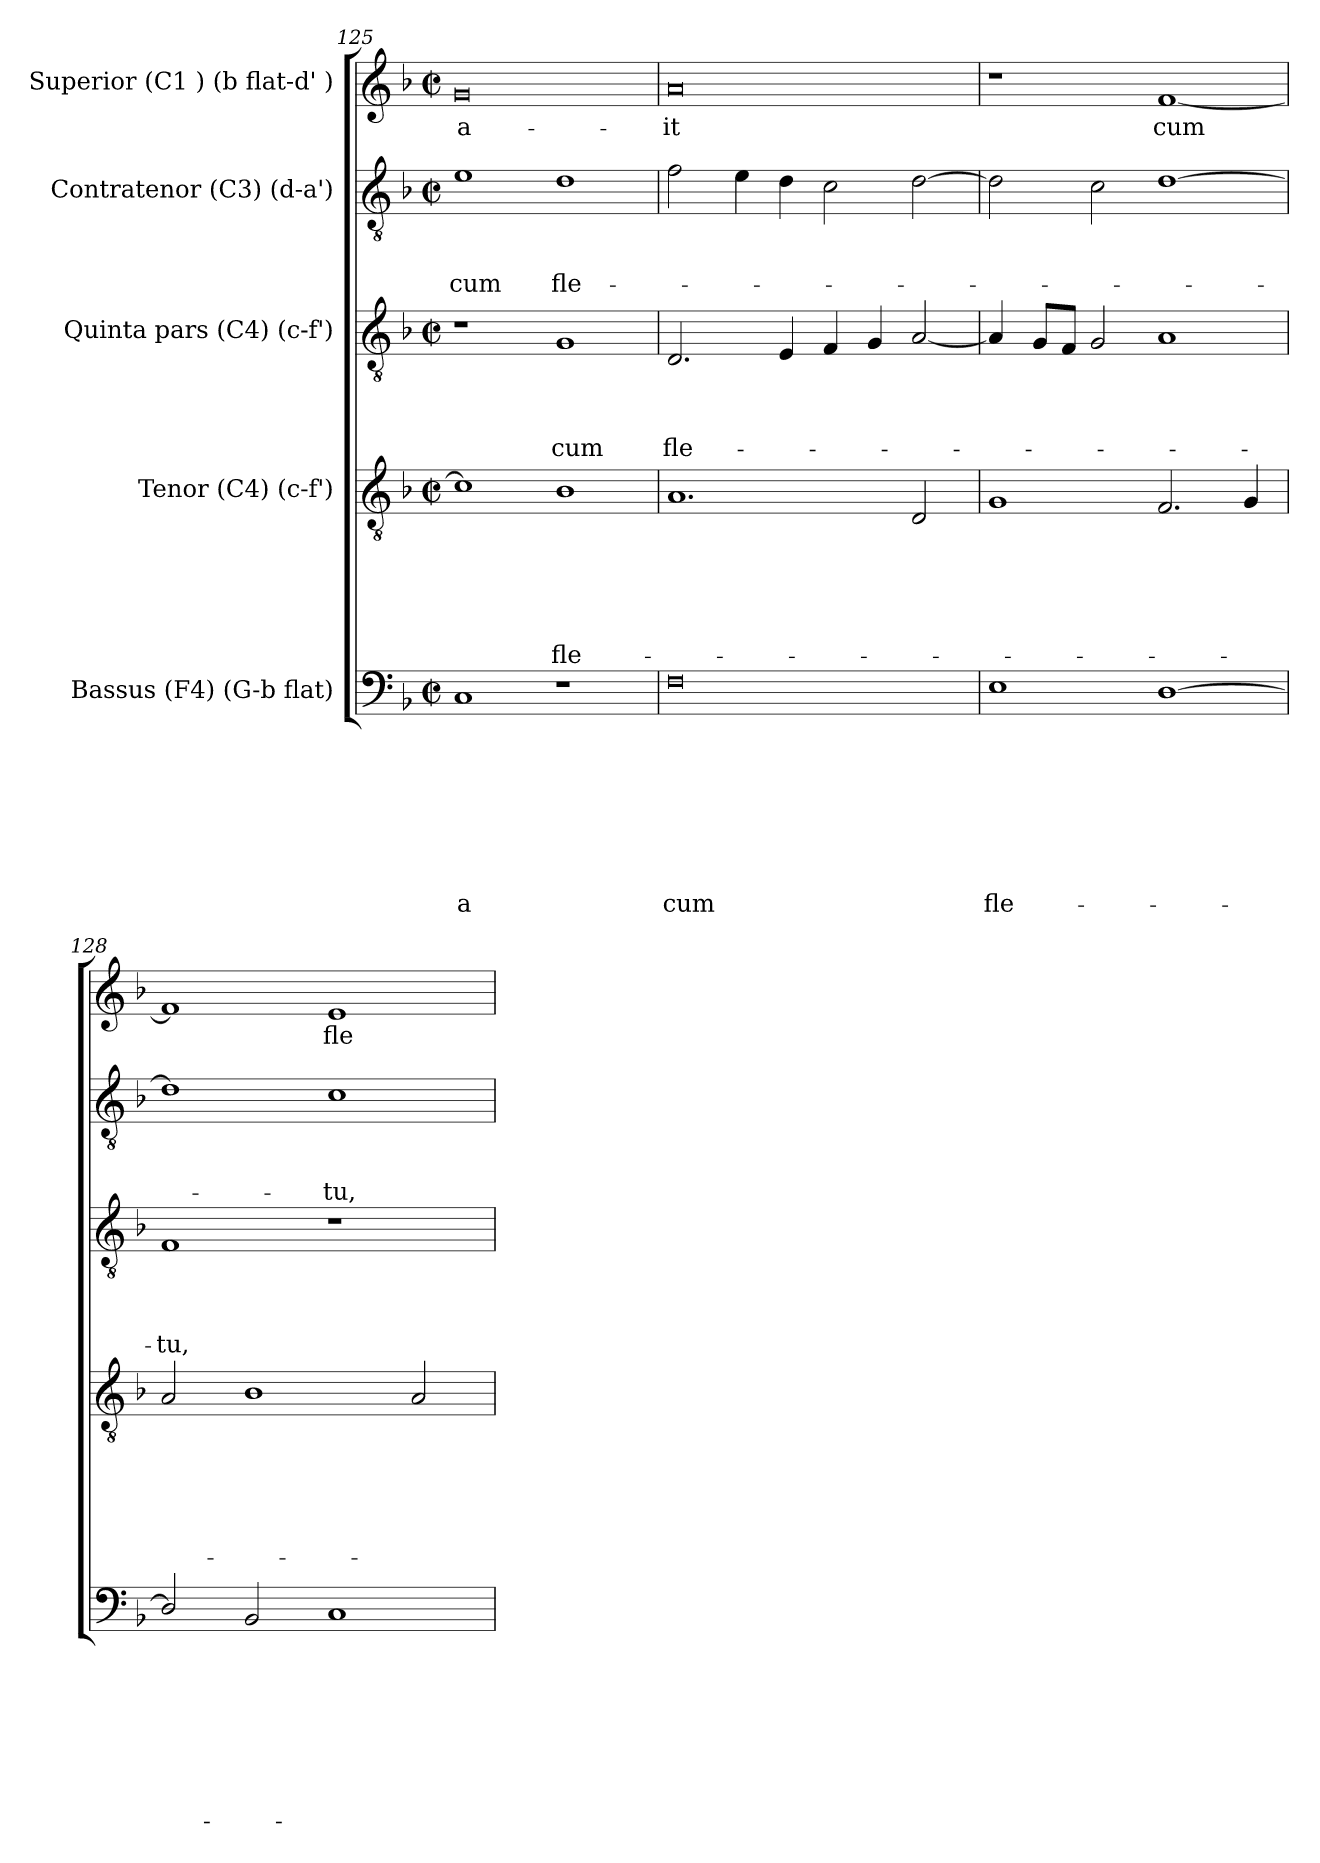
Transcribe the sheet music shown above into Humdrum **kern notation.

**kern	**text	**text	**text	**text	**text	**text	**text	**text	**kern	**text	**text	**text	**text	**text	**text	**kern	**text	**text	**text	**text	**kern	**text	**text	**text	**kern	**text
*part5	*part5	*part5	*part5	*part5	*part5	*part5	*part5	*part5	*part4	*part4	*part4	*part4	*part4	*part4	*part4	*part3	*part3	*part3	*part3	*part3	*part2	*part2	*part2	*part2	*part1	*part1
*staff5	*staff5	*staff5	*staff5	*staff5	*staff5	*staff5	*staff5	*staff5	*staff4	*staff4	*staff4	*staff4	*staff4	*staff4	*staff4	*staff3	*staff3	*staff3	*staff3	*staff3	*staff2	*staff2	*staff2	*staff2	*staff1	*staff1
*I"Bassus (F4) (G-b flat)	*	*	*	*	*	*	*	*	*I"Tenor (C4) (c-f')	*	*	*	*	*	*	*I"Quinta pars (C4) (c-f')	*	*	*	*	*I"Contratenor (C3) (d-a')	*	*	*	*I"Superior (C1 ) (b flat-d' )	*
*clefF4	*	*	*	*	*	*	*	*	*clefGv2	*	*	*	*	*	*	*clefGv2	*	*	*	*	*clefGv2	*	*	*	*clefG2	*
*k[b-]	*	*	*	*	*	*	*	*	*k[b-]	*	*	*	*	*	*	*k[b-]	*	*	*	*	*k[b-]	*	*	*	*k[b-]	*
*F:	*	*	*	*	*	*	*	*	*F:	*	*	*	*	*	*	*F:	*	*	*	*	*F:	*	*	*	*F:	*
*M2/2	*	*	*	*	*	*	*	*	*M2/2	*	*	*	*	*	*	*M2/2	*	*	*	*	*M2/2	*	*	*	*M2/2	*
*met(c|)	*	*	*	*	*	*	*	*	*met(c|)	*	*	*	*	*	*	*met(c|)	*	*	*	*	*met(c|)	*	*	*	*met(c|)	*
=125	=125	=125	=125	=125	=125	=125	=125	=125	=125	=125	=125	=125	=125	=125	=125	=125	=125	=125	=125	=125	=125	=125	=125	=125	=125	=125
!	!	!	!	!	!	!	!	!LO:LY:b:rj	!	!	!	!	!	!	!	!	!	!	!	!	!	!	!	!LO:LY:b	!	!LO:LY:b:rj
1C	.	.	.	.	.	.	.	-a	1c]	.	.	.	.	.	.	1r	.	.	.	.	1e	.	.	cum	0g	a-
!	!	!	!	!	!	!	!	!	!	!	!	!	!	!	!LO:LY:b	!	!	!	!	!LO:LY:b	!	!	!	!LO:LY:b	!	!
1r	.	.	.	.	.	.	.	.	1B-	.	.	.	.	.	fle-	1G	.	.	.	cum	1d	.	.	fle-	.	.
=126	=126	=126	=126	=126	=126	=126	=126	=126	=126	=126	=126	=126	=126	=126	=126	=126	=126	=126	=126	=126	=126	=126	=126	=126	=126	=126
!	!	!	!	!	!	!	!	!LO:LY:b	!	!	!	!	!	!	!	!	!	!	!	!LO:LY:b	!	!	!	!	!	!LO:LY:b:rj
0F	.	.	.	.	.	.	.	cum	1.A	.	.	.	.	.	.	2.D/	.	.	.	fle-	2f\	.	.	.	0a	-it
.	.	.	.	.	.	.	.	.	.	.	.	.	.	.	.	.	.	.	.	.	4e\	.	.	.	.	.
.	.	.	.	.	.	.	.	.	.	.	.	.	.	.	.	4E/	.	.	.	.	4d\	.	.	.	.	.
.	.	.	.	.	.	.	.	.	.	.	.	.	.	.	.	4F/	.	.	.	.	2c\	.	.	.	.	.
.	.	.	.	.	.	.	.	.	.	.	.	.	.	.	.	4G/	.	.	.	.	.	.	.	.	.	.
.	.	.	.	.	.	.	.	.	2D/	.	.	.	.	.	.	[<2A/	.	.	.	.	[>2d\	.	.	.	.	.
=127	=127	=127	=127	=127	=127	=127	=127	=127	=127	=127	=127	=127	=127	=127	=127	=127	=127	=127	=127	=127	=127	=127	=127	=127	=127	=127
!	!	!	!	!	!	!	!	!LO:LY:b	!	!	!	!	!	!	!	!	!	!	!	!	!	!	!	!	!	!
1E	.	.	.	.	.	.	.	fle-	1G	.	.	.	.	.	.	4A/]	.	.	.	.	2d\]	.	.	.	1r	.
.	.	.	.	.	.	.	.	.	.	.	.	.	.	.	.	8G/L	.	.	.	.	.	.	.	.	.	.
.	.	.	.	.	.	.	.	.	.	.	.	.	.	.	.	8F/J	.	.	.	.	.	.	.	.	.	.
.	.	.	.	.	.	.	.	.	.	.	.	.	.	.	.	2G/	.	.	.	.	2c\	.	.	.	.	.
!	!	!	!	!	!	!	!	!	!	!	!	!	!	!	!	!	!	!	!	!	!	!	!	!	!	!LO:LY:b
[<1D	.	.	.	.	.	.	.	.	2.F/	.	.	.	.	.	.	1A	.	.	.	.	[>1d	.	.	.	[<1f	cum
.	.	.	.	.	.	.	.	.	4G/	.	.	.	.	.	.	.	.	.	.	.	.	.	.	.	.	.
=128	=128	=128	=128	=128	=128	=128	=128	=128	=128	=128	=128	=128	=128	=128	=128	=128	=128	=128	=128	=128	=128	=128	=128	=128	=128	=128
!	!	!	!	!	!	!	!	!	!	!	!	!	!	!	!	!	!	!	!	!LO:LY:b	!	!	!	!	!	!
2D/]	.	.	.	.	.	.	.	.	2A/	.	.	.	.	.	.	1F	.	.	.	-tu,	1d]	.	.	.	1f]	.
2BB-/	.	.	.	.	.	.	.	.	1B-	.	.	.	.	.	.	.	.	.	.	.	.	.	.	.	.	.
!	!	!	!	!	!	!	!	!	!	!	!	!	!	!	!	!	!	!	!	!	!	!	!	!LO:LY:b	!	!LO:LY:b
1C	.	.	.	.	.	.	.	.	.	.	.	.	.	.	.	1r	.	.	.	.	1c	.	.	-tu,	1e	fle-
.	.	.	.	.	.	.	.	.	2A/	.	.	.	.	.	.	.	.	.	.	.	.	.	.	.	.	.
=	=	=	=	=	=	=	=	=	=	=	=	=	=	=	=	=	=	=	=	=	=	=	=	=	=	=
*-	*-	*-	*-	*-	*-	*-	*-	*-	*-	*-	*-	*-	*-	*-	*-	*-	*-	*-	*-	*-	*-	*-	*-	*-	*-	*-
